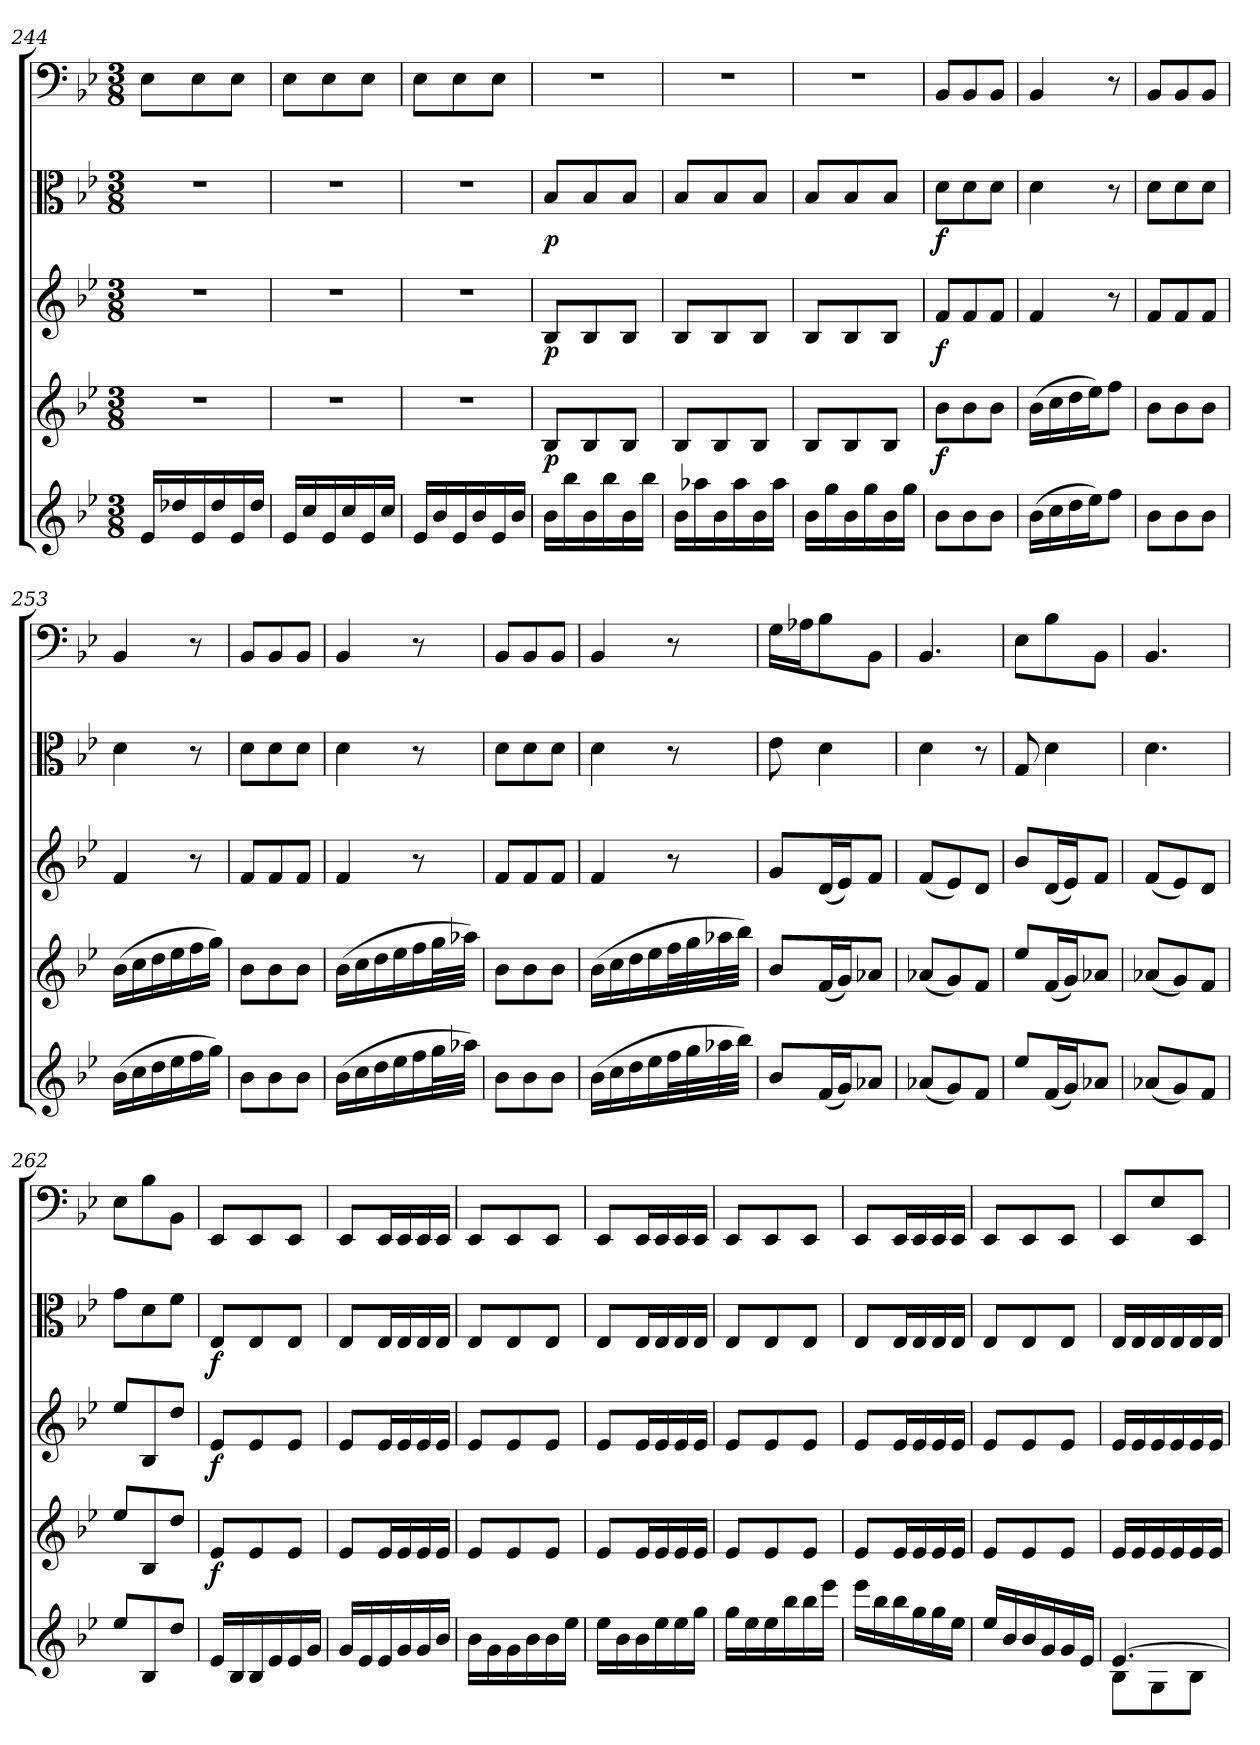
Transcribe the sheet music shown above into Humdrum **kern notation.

**kern	**kern	**dynam	**kern	**dynam	**kern	**dynam	**kern
*part5	*part4	*part4	*part3	*part3	*part2	*part2	*part1
*staff5	*staff4	*staff4	*staff3	*staff3	*staff2	*staff2	*staff1
*clefG2	*clefG2	*	*clefG2	*	*clefC3	*	*clefF4
*k[b-e-]	*k[b-e-]	*	*k[b-e-]	*	*k[b-e-]	*	*k[b-e-]
*B-:	*B-:	*	*B-:	*	*B-:	*	*B-:
*M3/8	*M3/8	*	*M3/8	*	*M3/8	*	*M3/8
=244	=244	=244	=244	=244	=244	=244	=244
16e-/LL	4.r	.	4.r	.	4.r	.	8E-\L
16dd-X/	.	.	.	.	.	.	.
16e-/	.	.	.	.	.	.	8E-\
16dd-/	.	.	.	.	.	.	.
16e-/	.	.	.	.	.	.	8E-\J
16dd-/JJ	.	.	.	.	.	.	.
=245	=245	=245	=245	=245	=245	=245	=245
16e-/LL	4.r	.	4.r	.	4.r	.	8E-\L
16cc/	.	.	.	.	.	.	.
16e-/	.	.	.	.	.	.	8E-\
16cc/	.	.	.	.	.	.	.
16e-/	.	.	.	.	.	.	8E-\J
16cc/JJ	.	.	.	.	.	.	.
=246	=246	=246	=246	=246	=246	=246	=246
16e-/LL	4.r	.	4.r	.	4.r	.	8E-\L
16b-/	.	.	.	.	.	.	.
16e-/	.	.	.	.	.	.	8E-\
16b-/	.	.	.	.	.	.	.
16e-/	.	.	.	.	.	.	8E-\J
16b-/JJ	.	.	.	.	.	.	.
=247	=247	=247	=247	=247	=247	=247	=247
16b-\LL	8B-/L	p	8B-/L	p	8B-/L	p	4.r
16bb-\	.	.	.	.	.	.	.
16b-\	8B-/	.	8B-/	.	8B-/	.	.
16bb-\	.	.	.	.	.	.	.
16b-\	8B-/J	.	8B-/J	.	8B-/J	.	.
16bb-\JJ	.	.	.	.	.	.	.
=248	=248	=248	=248	=248	=248	=248	=248
16b-\LL	8B-/L	.	8B-/L	.	8B-/L	.	4.r
16aa-X\	.	.	.	.	.	.	.
16b-\	8B-/	.	8B-/	.	8B-/	.	.
16aa-\	.	.	.	.	.	.	.
16b-\	8B-/J	.	8B-/J	.	8B-/J	.	.
16aa-\JJ	.	.	.	.	.	.	.
=249	=249	=249	=249	=249	=249	=249	=249
16b-\LL	8B-/L	.	8B-/L	.	8B-/L	.	4.r
16gg\	.	.	.	.	.	.	.
16b-\	8B-/	.	8B-/	.	8B-/	.	.
16gg\	.	.	.	.	.	.	.
16b-\	8B-/J	.	8B-/J	.	8B-/J	.	.
16gg\JJ	.	.	.	.	.	.	.
=250	=250	=250	=250	=250	=250	=250	=250
8b-\L	8b-\L	f	8f/L	f	8d\L	f	8BB-/L
8b-\	8b-\	.	8f/	.	8d\	.	8BB-/
8b-\J	8b-\J	.	8f/J	.	8d\J	.	8BB-/J
=251	=251	=251	=251	=251	=251	=251	=251
(16b-\LL	(16b-\LL	.	4f/	.	4d\	.	4BB-/
16cc\	16cc\	.	.	.	.	.	.
16dd\	16dd\	.	.	.	.	.	.
16ee-\J)	16ee-\J)	.	.	.	.	.	.
8ff\J	8ff\J	.	8r	.	8r	.	8r
=252	=252	=252	=252	=252	=252	=252	=252
8b-\L	8b-\L	.	8f/L	.	8d\L	.	8BB-/L
8b-\	8b-\	.	8f/	.	8d\	.	8BB-/
8b-\J	8b-\J	.	8f/J	.	8d\J	.	8BB-/J
=253	=253	=253	=253	=253	=253	=253	=253
(16b-\LL	(16b-\LL	.	4f/	.	4d\	.	4BB-/
16cc\	16cc\	.	.	.	.	.	.
16dd\	16dd\	.	.	.	.	.	.
16ee-\	16ee-\	.	.	.	.	.	.
16ff\	16ff\	.	8r	.	8r	.	8r
16gg\JJ)	16gg\JJ)	.	.	.	.	.	.
=254	=254	=254	=254	=254	=254	=254	=254
8b-\L	8b-\L	.	8f/L	.	8d\L	.	8BB-/L
8b-\	8b-\	.	8f/	.	8d\	.	8BB-/
8b-\J	8b-\J	.	8f/J	.	8d\J	.	8BB-/J
=255	=255	=255	=255	=255	=255	=255	=255
(16b-\LL	(16b-\LL	.	4f/	.	4d\	.	4BB-/
16cc\	16cc\	.	.	.	.	.	.
16dd\	16dd\	.	.	.	.	.	.
16ee-\	16ee-\	.	.	.	.	.	.
16ff\	16ff\	.	8r	.	8r	.	8r
32gg\L	32gg\L	.	.	.	.	.	.
32aa-X\JJJ)	32aa-X\JJJ)	.	.	.	.	.	.
=256	=256	=256	=256	=256	=256	=256	=256
8b-\L	8b-\L	.	8f/L	.	8d\L	.	8BB-/L
8b-\	8b-\	.	8f/	.	8d\	.	8BB-/
8b-\J	8b-\J	.	8f/J	.	8d\J	.	8BB-/J
=257	=257	=257	=257	=257	=257	=257	=257
(16b-\LL	(16b-\LL	.	4f/	.	4d\	.	4BB-/
16cc\	16cc\	.	.	.	.	.	.
16dd\	16dd\	.	.	.	.	.	.
16ee-\	16ee-\	.	.	.	.	.	.
32ff\L	32ff\L	.	8r	.	8r	.	8r
32gg\	32gg\	.	.	.	.	.	.
32aa-X\	32aa-X\	.	.	.	.	.	.
32bb-\JJJ)	32bb-\JJJ)	.	.	.	.	.	.
=258	=258	=258	=258	=258	=258	=258	=258
8b-/L	8b-/L	.	8g/L	.	8e-\	.	16G\LL
.	.	.	.	.	.	.	16A-X\J
(16f/L	(16f/L	.	(16d/L	.	4d\	.	8B-\
16g/J)	16g/J)	.	16e-/J)	.	.	.	.
8a-X/J	8a-X/J	.	8f/J	.	.	.	8BB-\J
=259	=259	=259	=259	=259	=259	=259	=259
(8a-X/L	(8a-X/L	.	(8f/L	.	4d\	.	4.BB-/
8g/)	8g/)	.	8e-/)	.	.	.	.
8f/J	8f/J	.	8d/J	.	8r	.	.
=260	=260	=260	=260	=260	=260	=260	=260
8ee-/L	8ee-/L	.	8b-/L	.	8G/	.	8E-\L
(16f/L	(16f/L	.	(16d/L	.	4d\	.	8B-\
16g/J)	16g/J)	.	16e-/J)	.	.	.	.
8a-X/J	8a-X/J	.	8f/J	.	.	.	8BB-\J
=261	=261	=261	=261	=261	=261	=261	=261
(8a-X/L	(8a-X/L	.	(8f/L	.	4.d\	.	4.BB-/
8g/)	8g/)	.	8e-/)	.	.	.	.
8f/J	8f/J	.	8d/J	.	.	.	.
=262	=262	=262	=262	=262	=262	=262	=262
8ee-/L	8ee-/L	.	8ee-/L	.	8g\L	.	8E-\L
8B-/	8B-/	.	8B-/	.	8d\	.	8B-\
8dd/J	8dd/J	.	8dd/J	.	8f\J	.	8BB-\J
=263	=263	=263	=263	=263	=263	=263	=263
16e-/LL	8e-/L	f	8e-/L	f	8E-/L	f	8EE-/L
16B-/	.	.	.	.	.	.	.
16B-/	8e-/	.	8e-/	.	8E-/	.	8EE-/
16e-/	.	.	.	.	.	.	.
16e-/	8e-/J	.	8e-/J	.	8E-/J	.	8EE-/J
16g/JJ	.	.	.	.	.	.	.
=264	=264	=264	=264	=264	=264	=264	=264
16g/LL	8e-/L	.	8e-/L	.	8E-/L	.	8EE-/L
16e-/	.	.	.	.	.	.	.
16e-/	16e-/L	.	16e-/L	.	16E-/L	.	16EE-/L
16g/	16e-/	.	16e-/	.	16E-/	.	16EE-/
16g/	16e-/	.	16e-/	.	16E-/	.	16EE-/
16b-/JJ	16e-/JJ	.	16e-/JJ	.	16E-/JJ	.	16EE-/JJ
=265	=265	=265	=265	=265	=265	=265	=265
16b-\LL	8e-/L	.	8e-/L	.	8E-/L	.	8EE-/L
16g\	.	.	.	.	.	.	.
16g\	8e-/	.	8e-/	.	8E-/	.	8EE-/
16b-\	.	.	.	.	.	.	.
16b-\	8e-/J	.	8e-/J	.	8E-/J	.	8EE-/J
16ee-\JJ	.	.	.	.	.	.	.
=266	=266	=266	=266	=266	=266	=266	=266
16ee-\LL	8e-/L	.	8e-/L	.	8E-/L	.	8EE-/L
16b-\	.	.	.	.	.	.	.
16b-\	16e-/L	.	16e-/L	.	16E-/L	.	16EE-/L
16ee-\	16e-/	.	16e-/	.	16E-/	.	16EE-/
16ee-\	16e-/	.	16e-/	.	16E-/	.	16EE-/
16gg\JJ	16e-/JJ	.	16e-/JJ	.	16E-/JJ	.	16EE-/JJ
=267	=267	=267	=267	=267	=267	=267	=267
16gg\LL	8e-/L	.	8e-/L	.	8E-/L	.	8EE-/L
16ee-\	.	.	.	.	.	.	.
16ee-\	8e-/	.	8e-/	.	8E-/	.	8EE-/
16bb-\	.	.	.	.	.	.	.
16bb-\	8e-/J	.	8e-/J	.	8E-/J	.	8EE-/J
16eee-\JJ	.	.	.	.	.	.	.
=268	=268	=268	=268	=268	=268	=268	=268
16eee-\LL	8e-/L	.	8e-/L	.	8E-/L	.	8EE-/L
16bb-\	.	.	.	.	.	.	.
16bb-\	16e-/L	.	16e-/L	.	16E-/L	.	16EE-/L
16gg\	16e-/	.	16e-/	.	16E-/	.	16EE-/
16gg\	16e-/	.	16e-/	.	16E-/	.	16EE-/
16ee-\JJ	16e-/JJ	.	16e-/JJ	.	16E-/JJ	.	16EE-/JJ
=269	=269	=269	=269	=269	=269	=269	=269
16ee-/LL	8e-/L	.	8e-/L	.	8E-/L	.	8EE-/L
16b-/	.	.	.	.	.	.	.
16b-/	8e-/	.	8e-/	.	8E-/	.	8EE-/
16g/	.	.	.	.	.	.	.
16g/	8e-/J	.	8e-/J	.	8E-/J	.	8EE-/J
16e-/JJ	.	.	.	.	.	.	.
=270	=270	=270	=270	=270	=270	=270	=270
*^	*	*	*	*	*	*	*
[4.e-/	8B-\L	16e-/LL	.	16e-/LL	.	16E-/LL	.	8EE-/L
.	.	16e-/	.	16e-/	.	16E-/	.	.
.	8G\	16e-/	.	16e-/	.	16E-/	.	8E-/
.	.	16e-/	.	16e-/	.	16E-/	.	.
.	8B-\J	16e-/	.	16e-/	.	16E-/	.	8EE-/J
.	.	16e-/JJ	.	16e-/JJ	.	16E-/JJ	.	.
*v	*v	*	*	*	*	*	*	*
=	=	=	=	=	=	=	=
*-	*-	*-	*-	*-	*-	*-	*-
